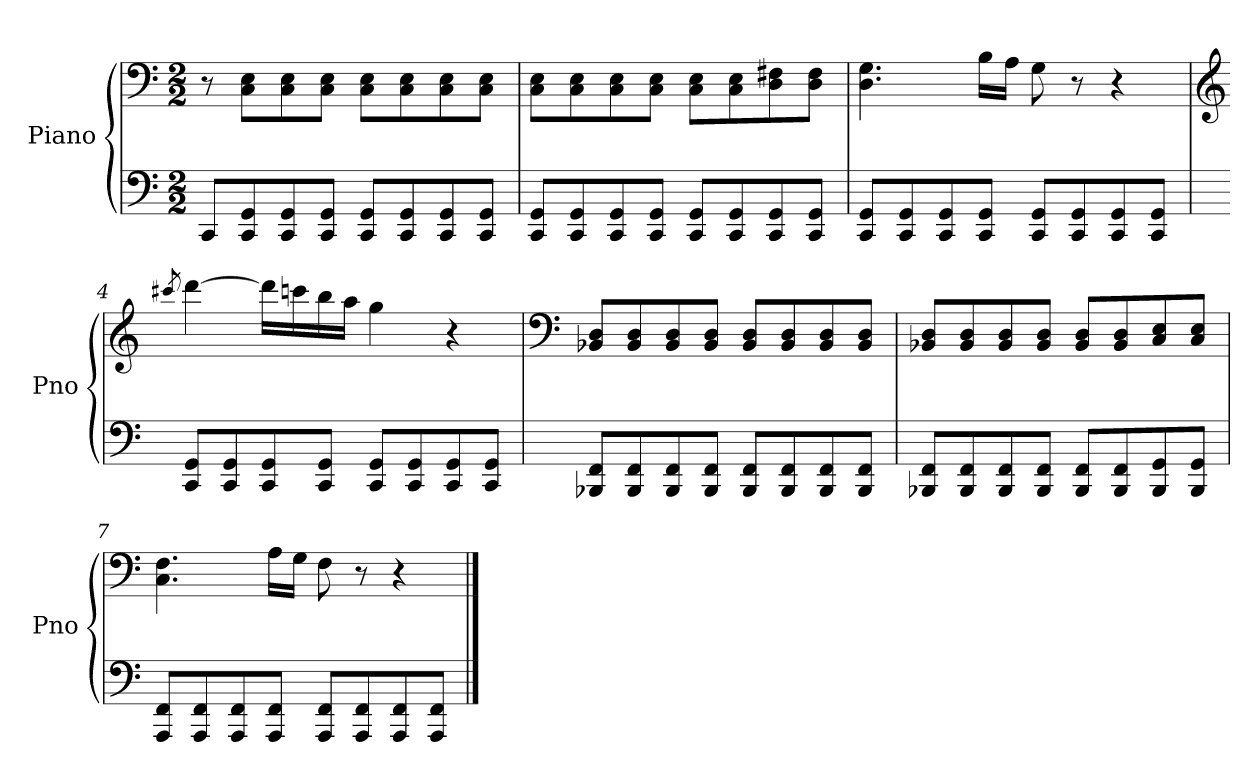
**kern	**kern
*part1	*part1
*staff2	*staff1
*I"Piano	*
*I'Pno	*
*clefF4	*clefF4
*k[]	*k[]
*M2/2	*M2/2
=1	=1
8CC/L	8r
8CC/ 8GG/	8C\ 8E\L
8CC/ 8GG/	8C\ 8E\
8CC/ 8GG/J	8C\ 8E\J
8CC/ 8GG/L	8C\ 8E\L
8CC/ 8GG/	8C\ 8E\
8CC/ 8GG/	8C\ 8E\
8CC/ 8GG/J	8C\ 8E\J
=2	=2
8CC/ 8GG/L	8C\ 8E\L
8CC/ 8GG/	8C\ 8E\
8CC/ 8GG/	8C\ 8E\
8CC/ 8GG/J	8C\ 8E\J
8CC/ 8GG/L	8C\ 8E\L
8CC/ 8GG/	8C\ 8E\
8CC/ 8GG/	8D\ 8F#X\
8CC/ 8GG/J	8D\ 8F#\J
=3	=3
8CC/ 8GG/L	4.D\ 4.G\
8CC/ 8GG/	.
8CC/ 8GG/	.
8CC/ 8GG/J	16B\LL
.	16A\JJ
8CC/ 8GG/L	8G\
8CC/ 8GG/	8r
8CC/ 8GG/	4r
8CC/ 8GG/J	.
!!LO:LB:g=z
=4	=4
*	*clefG2
.	8qccc#X/
8CC/ 8GG/L	[4ddd\
8CC/ 8GG/	.
8CC/ 8GG/	16ddd\LL]
.	16cccn\
8CC/ 8GG/J	16bb\
.	16aa\JJ
8CC/ 8GG/L	4gg\
8CC/ 8GG/	.
8CC/ 8GG/	4r
8CC/ 8GG/J	.
=5	=5
*	*clefF4
8BBB-X/ 8FF/L	8BB-X/ 8D/L
8BBB-/ 8FF/	8BB-/ 8D/
8BBB-/ 8FF/	8BB-/ 8D/
8BBB-/ 8FF/J	8BB-/ 8D/J
8BBB-/ 8FF/L	8BB-/ 8D/L
8BBB-/ 8FF/	8BB-/ 8D/
8BBB-/ 8FF/	8BB-/ 8D/
8BBB-/ 8FF/J	8BB-/ 8D/J
=6	=6
8BBB-X/ 8FF/L	8BB-X/ 8D/L
8BBB-/ 8FF/	8BB-/ 8D/
8BBB-/ 8FF/	8BB-/ 8D/
8BBB-/ 8FF/J	8BB-/ 8D/J
8BBB-/ 8FF/L	8BB-/ 8D/L
8BBB-/ 8FF/	8BB-/ 8D/
8BBB-/ 8GG/	8C/ 8E/
8BBB-/ 8GG/J	8C/ 8E/J
!!LO:LB:g=z
=7	=7
8AAA/ 8FF/L	4.C\ 4.F\
8AAA/ 8FF/	.
8AAA/ 8FF/	.
8AAA/ 8FF/J	16A\LL
.	16G\JJ
8AAA/ 8FF/L	8F\
8AAA/ 8FF/	8r
8AAA/ 8FF/	4r
8AAA/ 8FF/J	.
==	==
*-	*-
